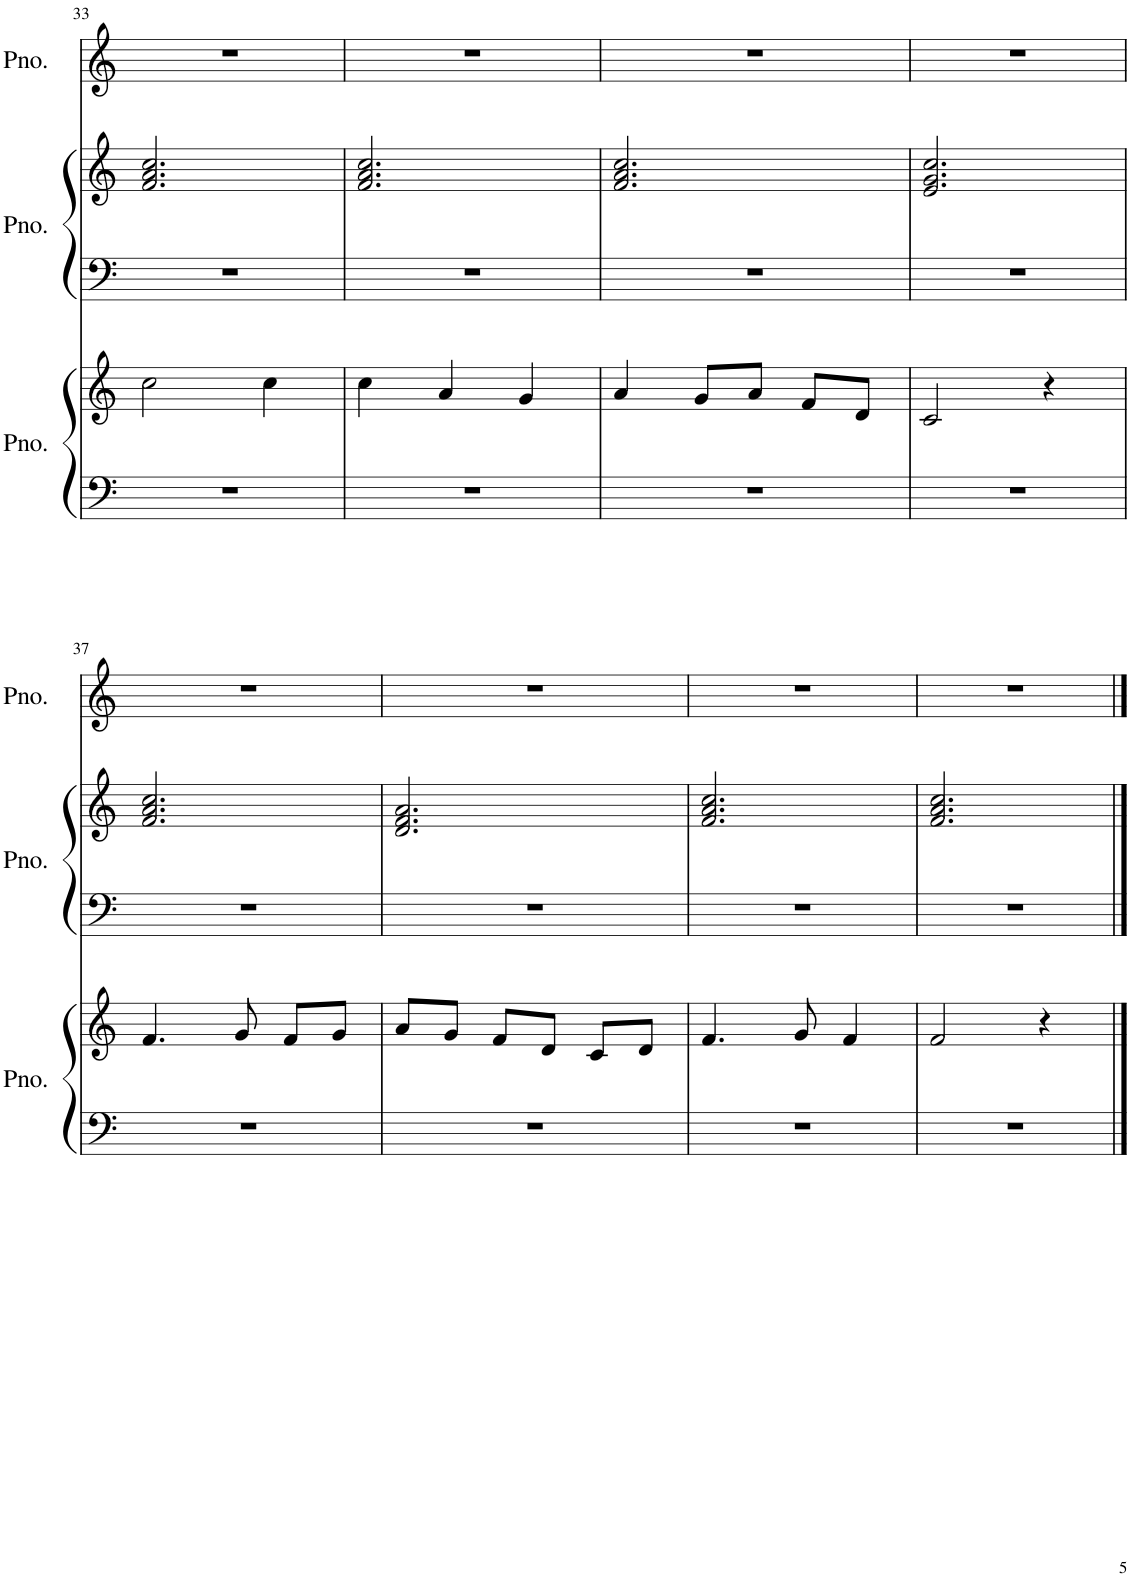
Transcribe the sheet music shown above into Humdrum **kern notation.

**kern	**kern	**kern	**kern	**kern
*part3	*part3	*part2	*part2	*part1
*staff5	*staff4	*staff3	*staff2	*staff1
*I"Piano	*	*I"Piano	*	*I"Piano
*I'Pno.	*	*I'Pno.	*	*I'Pno.
!!LO:PB:g=z
*clefF4	*clefG2	*clefF4	*clefG2	*clefG2
*k[]	*k[]	*k[]	*k[]	*k[]
*M3/4	*M3/4	*M3/4	*M3/4	*M3/4
=33	=33	=33	=33	=33
2.r	2cc\	2.r	2.f/ 2.a/ 2.cc/	2.r
.	4cc\	.	.	.
=34	=34	=34	=34	=34
2.r	4cc\	2.r	2.f/ 2.a/ 2.cc/	2.r
.	4a/	.	.	.
.	4g/	.	.	.
=35	=35	=35	=35	=35
2.r	4a/	2.r	2.f/ 2.a/ 2.cc/	2.r
.	8g/L	.	.	.
.	8a/J	.	.	.
.	8f/L	.	.	.
.	8d/J	.	.	.
=36	=36	=36	=36	=36
2.r	2c/	2.r	2.e/ 2.g/ 2.cc/	2.r
.	4r	.	.	.
!!LO:LB:g=z
=37	=37	=37	=37	=37
2.r	4.f/	2.r	2.f/ 2.a/ 2.cc/	2.r
.	8g/	.	.	.
.	8f/L	.	.	.
.	8g/J	.	.	.
=38	=38	=38	=38	=38
2.r	8a/L	2.r	2.d/ 2.f/ 2.a/	2.r
.	8g/J	.	.	.
.	8f/L	.	.	.
.	8d/J	.	.	.
.	8c/L	.	.	.
.	8d/J	.	.	.
=39	=39	=39	=39	=39
2.r	4.f/	2.r	2.f/ 2.a/ 2.cc/	2.r
.	8g/	.	.	.
.	4f/	.	.	.
=40	=40	=40	=40	=40
2.r	2f/	2.r	2.f/ 2.a/ 2.cc/	2.r
.	4r	.	.	.
==	==	==	==	==
*-	*-	*-	*-	*-
